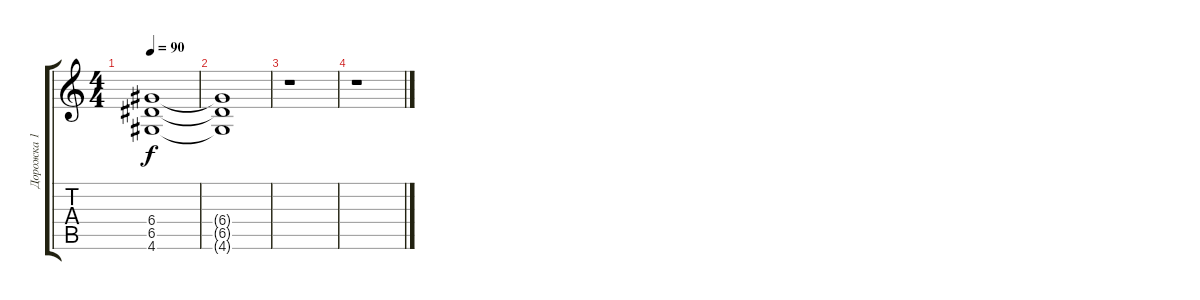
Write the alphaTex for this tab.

\track ("Дорожка 1" "Дорожка 1") {instrument electricguitarjazz}
\staff {score tabs}
\tuning (E4 B3 G3 D3 A2 E2) {hide}
\ts (4 4)
\tempo 90
\clef g2
\ks c
(6.4{t} 6.5{t} 4.6{t}).1{dy f} |
(6.4{t} 6.5{t} 4.6{t}).1 |
r.1 |
r.1
